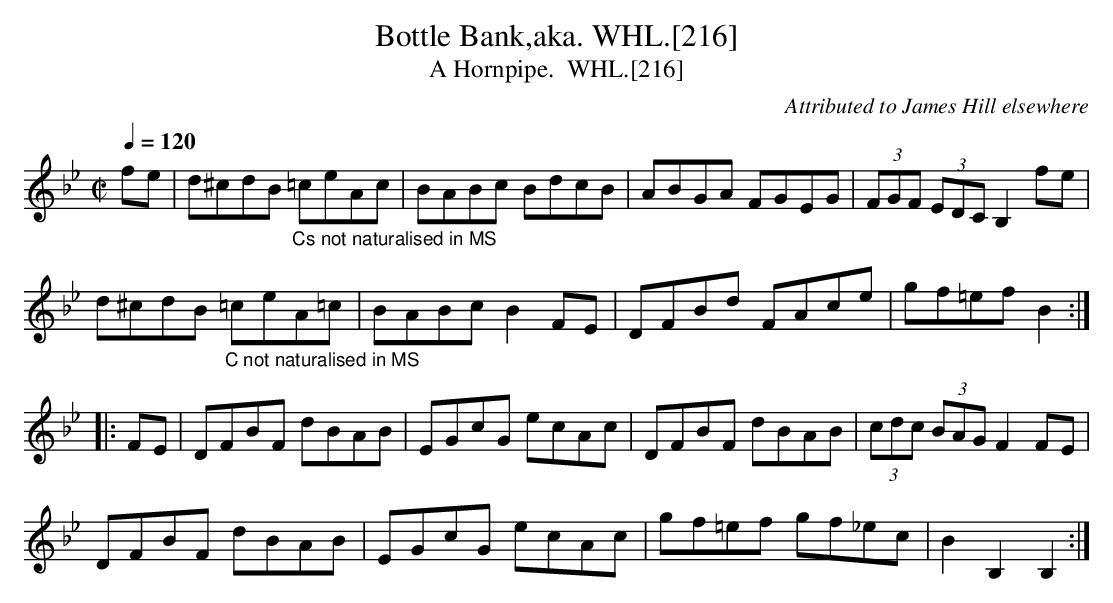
X:1
T:Bottle Bank,aka. WHL.[216]
T:Hornpipe.  WHL.[216], A
C:Attributed to James Hill elsewhere
M:C|
L:1/8
Q:1/4=120
K:Bb
fe|d^cdB "_Cs not naturalised in MS"=ceAc|BABc BdcB|ABGA FGEG|(3FGF (3EDC B,2 fe|
d^cdB "_C not naturalised in MS"=ceA=c |BABc B2 FE|DFBd FAce|gf=ef B2 :|
|:FE|DFBF dBAB|EGcG ecAc|DFBF dBAB|(3cdc (3BAG F2 FE|
DFBF dBAB|EGcG ecAc|gf=ef gf_ec|B2B,2B,2 :|
